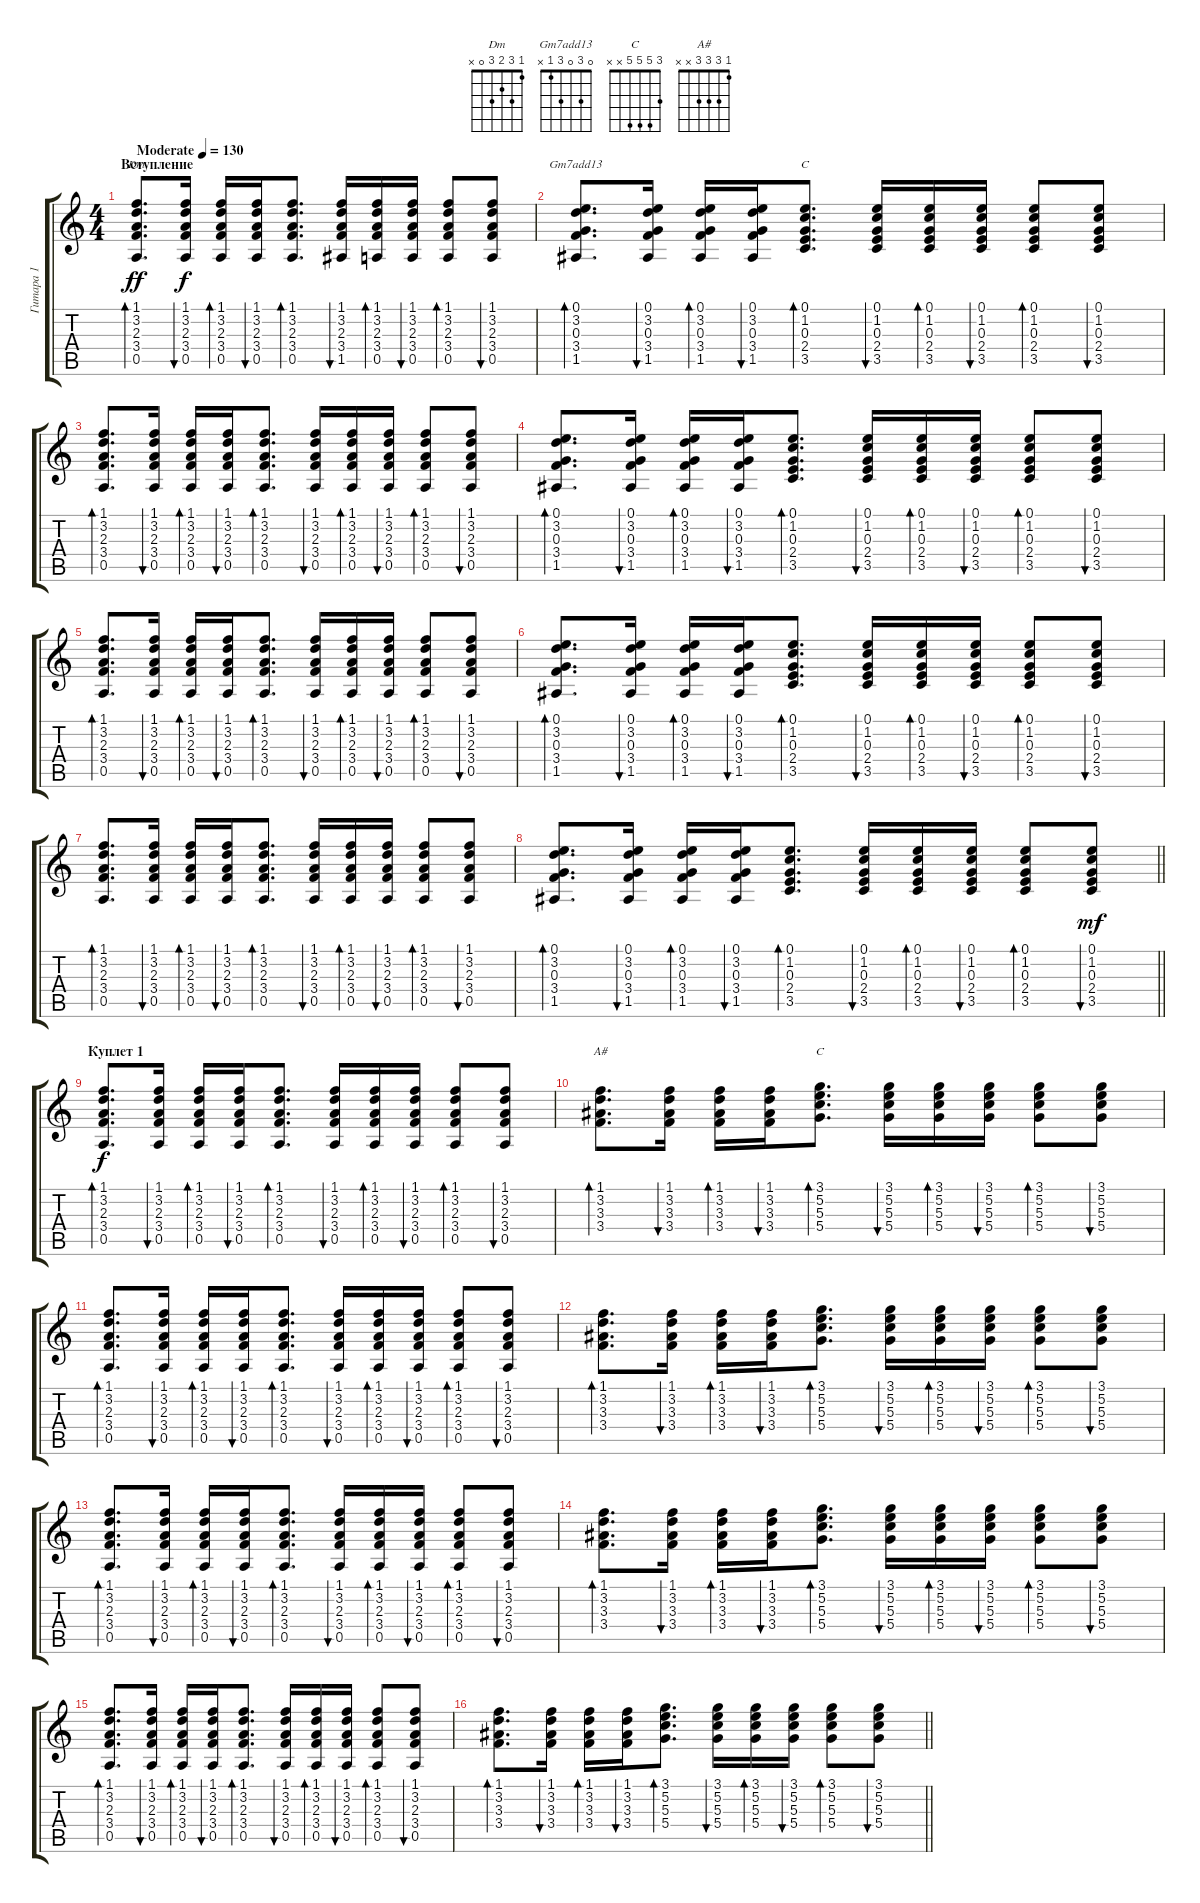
\track ("Гитара 1" "Гитара 1") {instrument acousticguitarsteel}
\staff {score tabs}
\tuning (E4 B3 G3 D3 A2 E2) {hide}
\chord ("Dm" 1 3 2 3 0 x)
\chord ("Gm7add13" 0 3 0 3 1 x)
\chord ("C" 0 1 0 2 3 x)
\chord ("A#" 1 3 3 3 x x)
\chord ("C" 3 5 5 5 x x)
\ts (4 4)
\section ("" "Вступление")
\tempo (130 "Moderate")
\clef g2
\ks c
(1.1 3.2 2.3 3.4 0.5).8{d bd 60 ch "Dm" dy ff instrument acousticguitarsteel} (1.1 3.2 2.3 3.4 0.5).16{bu 60 dy f} (1.1 3.2 2.3 3.4 0.5).16{bd 60} (1.1 3.2 2.3 3.4 0.5).16{bu 60} (1.1 3.2 2.3 3.4 0.5).8{d bd 60} (1.1 3.2 2.3 3.4 1.5).16{bu 60} (1.1 3.2 2.3 3.4 0.5).16{bd 60} (1.1 3.2 2.3 3.4 0.5).16{bu 60} (1.1 3.2 2.3 3.4 0.5).8{bd 60} (1.1 3.2 2.3 3.4 0.5).8{bu 60} |
(0.1 3.2 0.3 3.4 1.5).8{d bd 60 ch "Gm7add13"} (0.1 3.2 0.3 3.4 1.5).16{bu 60} (0.1 3.2 0.3 3.4 1.5).16{bd 60} (0.1 3.2 0.3 3.4 1.5).16{bu 60} (0.1 1.2 0.3 2.4 3.5).8{d bd 60 ch "C"} (0.1 1.2 0.3 2.4 3.5).16{bu 60} (0.1 1.2 0.3 2.4 3.5).16{bd 60} (0.1 1.2 0.3 2.4 3.5).16{bu 60} (0.1 1.2 0.3 2.4 3.5).8{bd 60} (0.1 1.2 0.3 2.4 3.5).8{bu 60} |
(1.1 3.2 2.3 3.4 0.5).8{d bd 60} (1.1 3.2 2.3 3.4 0.5).16{bu 60} (1.1 3.2 2.3 3.4 0.5).16{bd 60} (1.1 3.2 2.3 3.4 0.5).16{bu 60} (1.1 3.2 2.3 3.4 0.5).8{d bd 60} (1.1 3.2 2.3 3.4 0.5).16{bu 60} (1.1 3.2 2.3 3.4 0.5).16{bd 60} (1.1 3.2 2.3 3.4 0.5).16{bu 60} (1.1 3.2 2.3 3.4 0.5).8{bd 60} (1.1 3.2 2.3 3.4 0.5).8{bu 60} |
(0.1 3.2 0.3 3.4 1.5).8{d bd 60} (0.1 3.2 0.3 3.4 1.5).16{bu 60} (0.1 3.2 0.3 3.4 1.5).16{bd 60} (0.1 3.2 0.3 3.4 1.5).16{bu 60} (0.1 1.2 0.3 2.4 3.5).8{d bd 60} (0.1 1.2 0.3 2.4 3.5).16{bu 60} (0.1 1.2 0.3 2.4 3.5).16{bd 60} (0.1 1.2 0.3 2.4 3.5).16{bu 60} (0.1 1.2 0.3 2.4 3.5).8{bd 60} (0.1 1.2 0.3 2.4 3.5).8{bu 60} |
(1.1 3.2 2.3 3.4 0.5).8{d bd 60} (1.1 3.2 2.3 3.4 0.5).16{bu 60} (1.1 3.2 2.3 3.4 0.5).16{bd 60} (1.1 3.2 2.3 3.4 0.5).16{bu 60} (1.1 3.2 2.3 3.4 0.5).8{d bd 60} (1.1 3.2 2.3 3.4 0.5).16{bu 60} (1.1 3.2 2.3 3.4 0.5).16{bd 60} (1.1 3.2 2.3 3.4 0.5).16{bu 60} (1.1 3.2 2.3 3.4 0.5).8{bd 60} (1.1 3.2 2.3 3.4 0.5).8{bu 60} |
(0.1 3.2 0.3 3.4 1.5).8{d bd 60} (0.1 3.2 0.3 3.4 1.5).16{bu 60} (0.1 3.2 0.3 3.4 1.5).16{bd 60} (0.1 3.2 0.3 3.4 1.5).16{bu 60} (0.1 1.2 0.3 2.4 3.5).8{d bd 60} (0.1 1.2 0.3 2.4 3.5).16{bu 60} (0.1 1.2 0.3 2.4 3.5).16{bd 60} (0.1 1.2 0.3 2.4 3.5).16{bu 60} (0.1 1.2 0.3 2.4 3.5).8{bd 60} (0.1 1.2 0.3 2.4 3.5).8{bu 60} |
(1.1 3.2 2.3 3.4 0.5).8{d bd 60} (1.1 3.2 2.3 3.4 0.5).16{bu 60} (1.1 3.2 2.3 3.4 0.5).16{bd 60} (1.1 3.2 2.3 3.4 0.5).16{bu 60} (1.1 3.2 2.3 3.4 0.5).8{d bd 60} (1.1 3.2 2.3 3.4 0.5).16{bu 60} (1.1 3.2 2.3 3.4 0.5).16{bd 60} (1.1 3.2 2.3 3.4 0.5).16{bu 60} (1.1 3.2 2.3 3.4 0.5).8{bd 60} (1.1 3.2 2.3 3.4 0.5).8{bu 60} |
\barLineRight lightlight
(0.1 3.2 0.3 3.4 1.5).8{d bd 60} (0.1 3.2 0.3 3.4 1.5).16{bu 60} (0.1 3.2 0.3 3.4 1.5).16{bd 60} (0.1 3.2 0.3 3.4 1.5).16{bu 60} (0.1 1.2 0.3 2.4 3.5).8{d bd 60} (0.1 1.2 0.3 2.4 3.5).16{bu 60} (0.1 1.2 0.3 2.4 3.5).16{bd 60} (0.1 1.2 0.3 2.4 3.5).16{bu 60} (0.1 1.2 0.3 2.4 3.5).8{bd 60} (0.1 1.2 0.3 2.4 3.5).8{bu 60 dy mf} |
\section ("" "Куплет 1")
(1.1 3.2 2.3 3.4 0.5).8{d bd 60 dy f} (1.1 3.2 2.3 3.4 0.5).16{bu 60} (1.1 3.2 2.3 3.4 0.5).16{bd 60} (1.1 3.2 2.3 3.4 0.5).16{bu 60} (1.1 3.2 2.3 3.4 0.5).8{d bd 60} (1.1 3.2 2.3 3.4 0.5).16{bu 60} (1.1 3.2 2.3 3.4 0.5).16{bd 60} (1.1 3.2 2.3 3.4 0.5).16{bu 60} (1.1 3.2 2.3 3.4 0.5).8{bd 60} (1.1 3.2 2.3 3.4 0.5).8{bu 60} |
(1.1 3.2 3.3 3.4).8{d bd 60 ch "A#"} (1.1 3.2 3.3 3.4).16{bu 60} (1.1 3.2 3.3 3.4).16{bd 60} (1.1 3.2 3.3 3.4).16{bu 60} (3.1 5.2 5.3 5.4).8{d bd 60 ch "C"} (3.1 5.2 5.3 5.4).16{bu 60} (3.1 5.2 5.3 5.4).16{bd 60} (3.1 5.2 5.3 5.4).16{bu 60} (3.1 5.2 5.3 5.4).8{bd 60} (3.1 5.2 5.3 5.4).8{bu 60} |
(1.1 3.2 2.3 3.4 0.5).8{d bd 60} (1.1 3.2 2.3 3.4 0.5).16{bu 60} (1.1 3.2 2.3 3.4 0.5).16{bd 60} (1.1 3.2 2.3 3.4 0.5).16{bu 60} (1.1 3.2 2.3 3.4 0.5).8{d bd 60} (1.1 3.2 2.3 3.4 0.5).16{bu 60} (1.1 3.2 2.3 3.4 0.5).16{bd 60} (1.1 3.2 2.3 3.4 0.5).16{bu 60} (1.1 3.2 2.3 3.4 0.5).8{bd 60} (1.1 3.2 2.3 3.4 0.5).8{bu 60} |
(1.1 3.2 3.3 3.4).8{d bd 60} (1.1 3.2 3.3 3.4).16{bu 60} (1.1 3.2 3.3 3.4).16{bd 60} (1.1 3.2 3.3 3.4).16{bu 60} (3.1 5.2 5.3 5.4).8{d bd 60} (3.1 5.2 5.3 5.4).16{bu 60} (3.1 5.2 5.3 5.4).16{bd 60} (3.1 5.2 5.3 5.4).16{bu 60} (3.1 5.2 5.3 5.4).8{bd 60} (3.1 5.2 5.3 5.4).8{bu 60} |
(1.1 3.2 2.3 3.4 0.5).8{d bd 60} (1.1 3.2 2.3 3.4 0.5).16{bu 60} (1.1 3.2 2.3 3.4 0.5).16{bd 60} (1.1 3.2 2.3 3.4 0.5).16{bu 60} (1.1 3.2 2.3 3.4 0.5).8{d bd 60} (1.1 3.2 2.3 3.4 0.5).16{bu 60} (1.1 3.2 2.3 3.4 0.5).16{bd 60} (1.1 3.2 2.3 3.4 0.5).16{bu 60} (1.1 3.2 2.3 3.4 0.5).8{bd 60} (1.1 3.2 2.3 3.4 0.5).8{bu 60} |
(1.1 3.2 3.3 3.4).8{d bd 60} (1.1 3.2 3.3 3.4).16{bu 60} (1.1 3.2 3.3 3.4).16{bd 60} (1.1 3.2 3.3 3.4).16{bu 60} (3.1 5.2 5.3 5.4).8{d bd 60} (3.1 5.2 5.3 5.4).16{bu 60} (3.1 5.2 5.3 5.4).16{bd 60} (3.1 5.2 5.3 5.4).16{bu 60} (3.1 5.2 5.3 5.4).8{bd 60} (3.1 5.2 5.3 5.4).8{bu 60} |
(1.1 3.2 2.3 3.4 0.5).8{d bd 60} (1.1 3.2 2.3 3.4 0.5).16{bu 60} (1.1 3.2 2.3 3.4 0.5).16{bd 60} (1.1 3.2 2.3 3.4 0.5).16{bu 60} (1.1 3.2 2.3 3.4 0.5).8{d bd 60} (1.1 3.2 2.3 3.4 0.5).16{bu 60} (1.1 3.2 2.3 3.4 0.5).16{bd 60} (1.1 3.2 2.3 3.4 0.5).16{bu 60} (1.1 3.2 2.3 3.4 0.5).8{bd 60} (1.1 3.2 2.3 3.4 0.5).8{bu 60} |
\barLineRight lightlight
(1.1 3.2 3.3 3.4).8{d bd 60} (1.1 3.2 3.3 3.4).16{bu 60} (1.1 3.2 3.3 3.4).16{bd 60} (1.1 3.2 3.3 3.4).16{bu 60} (3.1 5.2 5.3 5.4).8{d bd 60} (3.1 5.2 5.3 5.4).16{bu 60} (3.1 5.2 5.3 5.4).16{bd 60} (3.1 5.2 5.3 5.4).16{bu 60} (3.1 5.2 5.3 5.4).8{bd 60} (3.1 5.2 5.3 5.4).8{bu 60}
